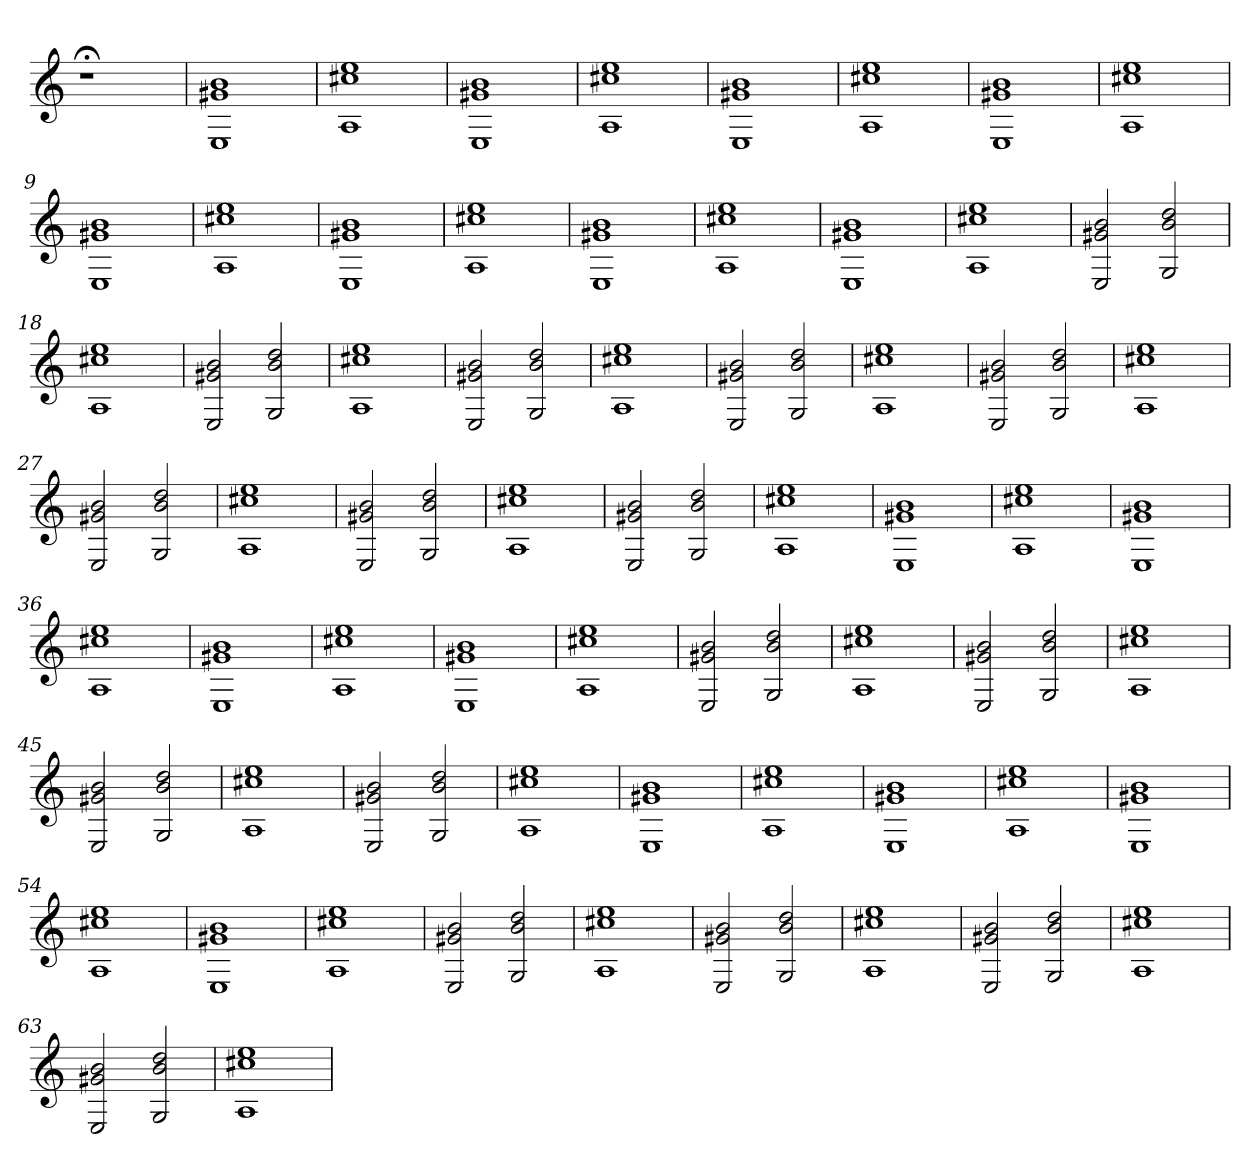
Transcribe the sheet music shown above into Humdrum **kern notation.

**kern
*part1
*staff1
=
1r;<
=1
1E 1g#X 1b
=2
1A 1cc#X 1ee
=3
1E 1g#X 1b
=4
1A 1cc#X 1ee
=5
1E 1g#X 1b
=6
1A 1cc#X 1ee
=7
1E 1g#X 1b
=8
1A 1cc#X 1ee
=9
1E 1g#X 1b
=10
1A 1cc#X 1ee
=11
1E 1g#X 1b
=12
1A 1cc#X 1ee
=13
1E 1g#X 1b
=14
1A 1cc#X 1ee
=15
1E 1g#X 1b
=16
1A 1cc#X 1ee
=17
2E 2g#X 2b
2G 2b 2dd
=18
1A 1cc#X 1ee
=19
2E 2g#X 2b
2G 2b 2dd
=20
1A 1cc#X 1ee
=21
2E 2g#X 2b
2G 2b 2dd
=22
1A 1cc#X 1ee
=23
2E 2g#X 2b
2G 2b 2dd
=24
1A 1cc#X 1ee
=25
2E 2g#X 2b
2G 2b 2dd
=26
1A 1cc#X 1ee
=27
2E 2g#X 2b
2G 2b 2dd
=28
1A 1cc#X 1ee
=29
2E 2g#X 2b
2G 2b 2dd
=30
1A 1cc#X 1ee
=31
2E 2g#X 2b
2G 2b 2dd
=32
1A 1cc#X 1ee
=33
1E 1g#X 1b
=34
1A 1cc#X 1ee
=35
1E 1g#X 1b
=36
1A 1cc#X 1ee
=37
1E 1g#X 1b
=38
1A 1cc#X 1ee
=39
1E 1g#X 1b
=40
1A 1cc#X 1ee
=41
2E 2g#X 2b
2G 2b 2dd
=42
1A 1cc#X 1ee
=43
2E 2g#X 2b
2G 2b 2dd
=44
1A 1cc#X 1ee
=45
2E 2g#X 2b
2G 2b 2dd
=46
1A 1cc#X 1ee
=47
2E 2g#X 2b
2G 2b 2dd
=48
1A 1cc#X 1ee
=49
1E 1g#X 1b
=50
1A 1cc#X 1ee
=51
1E 1g#X 1b
=52
1A 1cc#X 1ee
=53
1E 1g#X 1b
=54
1A 1cc#X 1ee
=55
1E 1g#X 1b
=56
1A 1cc#X 1ee
=57
2E 2g#X 2b
2G 2b 2dd
=58
1A 1cc#X 1ee
=59
2E 2g#X 2b
2G 2b 2dd
=60
1A 1cc#X 1ee
=61
2E 2g#X 2b
2G 2b 2dd
=62
1A 1cc#X 1ee
=63
2E 2g#X 2b
2G 2b 2dd
=64
1A 1cc#X 1ee
=
*-
